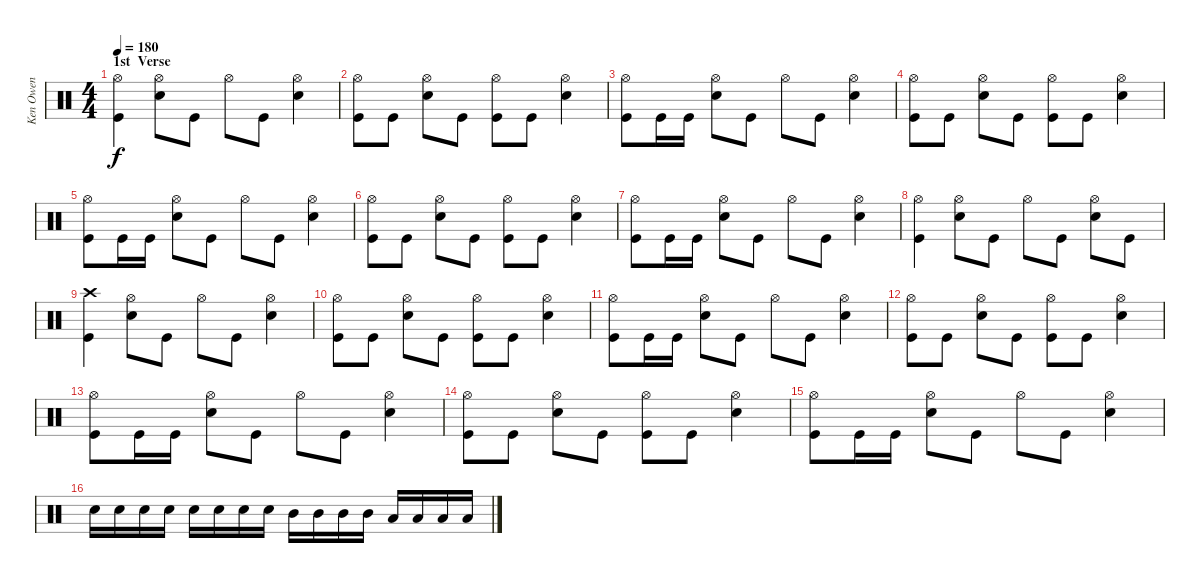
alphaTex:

\track ("Ken Owen" "Ken Owen") {instrument percussion}
\staff {score}
\articulation defaults
\ts (4 4)
\section ("" "1st  Verse")
\tempo 180
\clef neutral
\ks c
("Hi-Hat (open)" "Kick (hit)").4{dy f} ("Hi-Hat (open)" "Snare (hit) 2").8 "Kick (hit)".8 "Hi-Hat (open)".8 "Kick (hit)".8 ("Hi-Hat (open)" "Snare (hit) 2").4 |
("Hi-Hat (open)" "Kick (hit)").8 "Kick (hit)".8 ("Hi-Hat (open)" "Snare (hit) 2").8 "Kick (hit)".8 ("Hi-Hat (open)" "Kick (hit)").8 "Kick (hit)".8 ("Hi-Hat (open)" "Snare (hit) 2").4 |
("Hi-Hat (open)" "Kick (hit)").8 "Kick (hit)".16 "Kick (hit)".16 ("Hi-Hat (open)" "Snare (hit) 2").8 "Kick (hit)".8 "Hi-Hat (open)".8 "Kick (hit)".8 ("Hi-Hat (open)" "Snare (hit) 2").4 |
("Hi-Hat (open)" "Kick (hit)").8 "Kick (hit)".8 ("Hi-Hat (open)" "Snare (hit) 2").8 "Kick (hit)".8 ("Hi-Hat (open)" "Kick (hit)").8 "Kick (hit)".8 ("Hi-Hat (open)" "Snare (hit) 2").4 |
("Hi-Hat (open)" "Kick (hit)").8 "Kick (hit)".16 "Kick (hit)".16 ("Hi-Hat (open)" "Snare (hit) 2").8 "Kick (hit)".8 "Hi-Hat (open)".8 "Kick (hit)".8 ("Hi-Hat (open)" "Snare (hit) 2").4 |
("Hi-Hat (open)" "Kick (hit)").8 "Kick (hit)".8 ("Hi-Hat (open)" "Snare (hit) 2").8 "Kick (hit)".8 ("Hi-Hat (open)" "Kick (hit)").8 "Kick (hit)".8 ("Hi-Hat (open)" "Snare (hit) 2").4 |
("Hi-Hat (open)" "Kick (hit)").8 "Kick (hit)".16 "Kick (hit)".16 ("Hi-Hat (open)" "Snare (hit) 2").8 "Kick (hit)".8 "Hi-Hat (open)".8 "Kick (hit)".8 ("Hi-Hat (open)" "Snare (hit) 2").4 |
("Hi-Hat (open)" "Kick (hit)").4 ("Hi-Hat (open)" "Snare (hit) 2").8 "Kick (hit)".8 "Hi-Hat (open)".8 "Kick (hit)".8 ("Hi-Hat (open)" "Snare (hit) 2").8 "Kick (hit)".8 |
("Crash high (hit)" "Kick (hit)").4 ("Hi-Hat (open)" "Snare (hit) 2").8 "Kick (hit)".8 "Hi-Hat (open)".8 "Kick (hit)".8 ("Hi-Hat (open)" "Snare (hit) 2").4 |
("Hi-Hat (open)" "Kick (hit)").8 "Kick (hit)".8 ("Hi-Hat (open)" "Snare (hit) 2").8 "Kick (hit)".8 ("Hi-Hat (open)" "Kick (hit)").8 "Kick (hit)".8 ("Hi-Hat (open)" "Snare (hit) 2").4 |
("Hi-Hat (open)" "Kick (hit)").8 "Kick (hit)".16 "Kick (hit)".16 ("Hi-Hat (open)" "Snare (hit) 2").8 "Kick (hit)".8 "Hi-Hat (open)".8 "Kick (hit)".8 ("Hi-Hat (open)" "Snare (hit) 2").4 |
("Hi-Hat (open)" "Kick (hit)").8 "Kick (hit)".8 ("Hi-Hat (open)" "Snare (hit) 2").8 "Kick (hit)".8 ("Hi-Hat (open)" "Kick (hit)").8 "Kick (hit)".8 ("Hi-Hat (open)" "Snare (hit) 2").4 |
("Hi-Hat (open)" "Kick (hit)").8 "Kick (hit)".16 "Kick (hit)".16 ("Hi-Hat (open)" "Snare (hit) 2").8 "Kick (hit)".8 "Hi-Hat (open)".8 "Kick (hit)".8 ("Hi-Hat (open)" "Snare (hit) 2").4 |
("Hi-Hat (open)" "Kick (hit)").8 "Kick (hit)".8 ("Hi-Hat (open)" "Snare (hit) 2").8 "Kick (hit)".8 ("Hi-Hat (open)" "Kick (hit)").8 "Kick (hit)".8 ("Hi-Hat (open)" "Snare (hit) 2").4 |
("Hi-Hat (open)" "Kick (hit)").8 "Kick (hit)".16 "Kick (hit)".16 ("Hi-Hat (open)" "Snare (hit) 2").8 "Kick (hit)".8 "Hi-Hat (open)".8 "Kick (hit)".8 ("Hi-Hat (open)" "Snare (hit) 2").4 |
"Snare (hit) 2".16 "Snare (hit) 2".16 "Snare (hit) 2".16 "Snare (hit) 2".16 "Snare (hit) 2".16 "Snare (hit) 2".16 "Snare (hit) 2".16 "Snare (hit) 2".16 "Mid Tom (hit)".16 "Mid Tom (hit)".16 "Mid Tom (hit)".16 "Mid Tom (hit)".16 "Low Tom (hit)".16 "Low Tom (hit)".16 "Low Tom (hit)".16 "Low Tom (hit)".16
